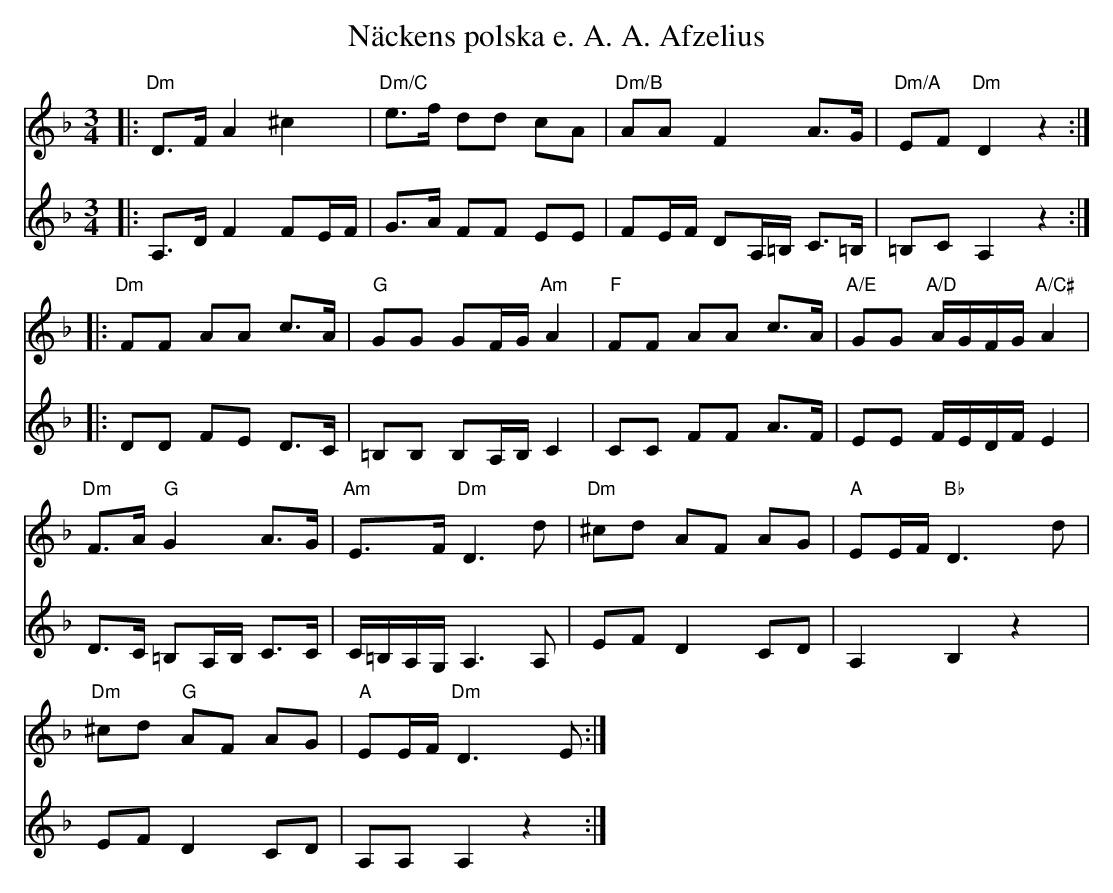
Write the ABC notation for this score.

X:1
T:Näckens polska e. A. A. Afzelius
M:3/4
L:1/16
K:Dm
Q:1/4=105
%%score (T1) (B1)
V:T1  clef=treble
V:B1 clef=treble % clef=bass   %octave=+2 %middle=d %octave=-2
[V:T1]|:"Dm"D3F A4 ^c4|"Dm/C"e3f d2d2 c2A2|"Dm/B"A2A2 F4 A3G|"Dm/A"E2F2 "Dm"D4 z4 :|
[V:B1]|:A,3D F4 F2EF|G3A F2F2 E2E2|F2EF D2A,=B, C3=B,|=B,2C2 A,4 z4:|
[V:T1]|:"Dm"F2F2 A2A2 c3A|"G"G2G2 G2FG "Am"A4 |"F"F2F2 A2A2 c3A|"A/E"G2G2 "A/D"AGFG "A/C#"A4|
[V:B1]|:D2D2 F2E2 D3C|=B,2B,2 B,2A,B, C4|C2C2 F2F2 A3F|E2E2 FEDF E4|
[V:T1]"Dm"F3A "G"G4 A3G |"Am"E3F "Dm"D6 d2|"Dm"^c2d2 A2F2 A2G2 |"A"E2EF "Bb"D6 d2|
[V:B1]D3C =B,2A,B, C3C|C=B,A,G, A,6 A,2|E2F2 D4 C2D2|A,4B,4z4|
[V:T1]"Dm"^c2d2"G" A2F2 A2G2|"A"E2EF "Dm"D6 E2:|
[V:B1]E2F2 D4 C2D2 |A,2A,2 A,4 z4:|
